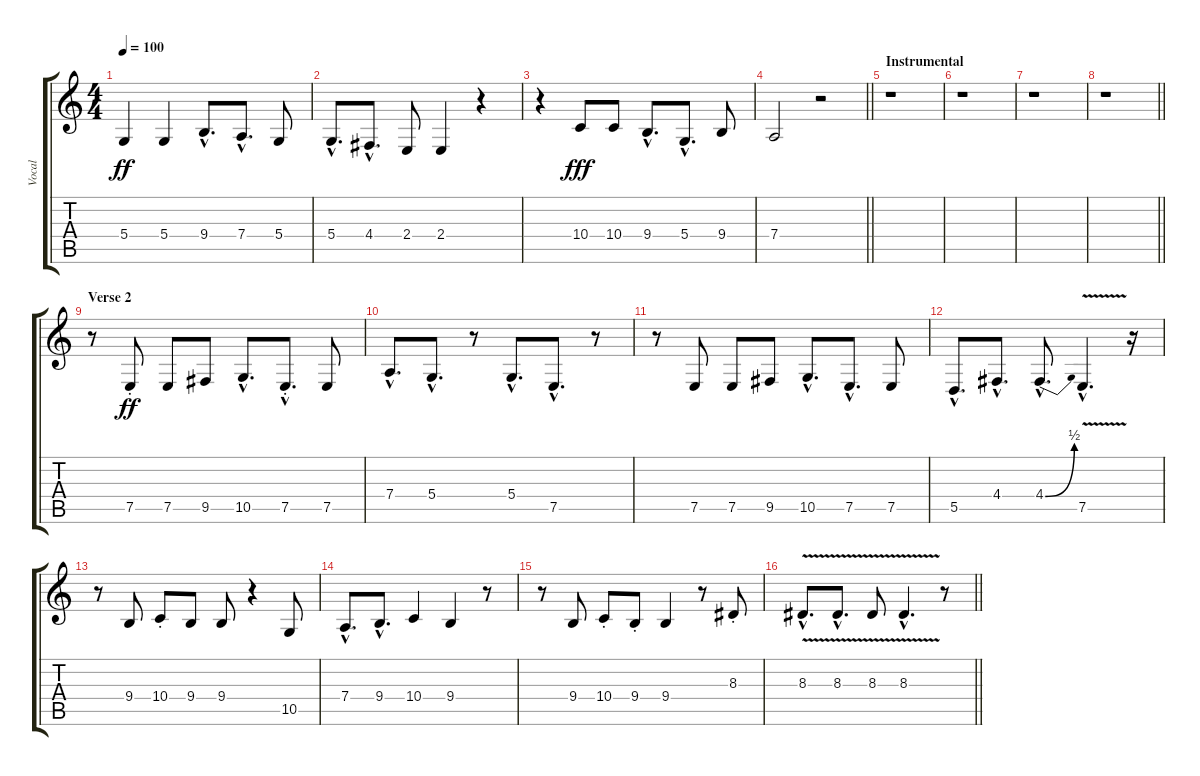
\track ("Vocal" "Vocal") {instrument tenorsax}
\staff {score tabs}
\tuning (E4 B3 G3 D3 A2 E2) {hide}
\ts (4 4)
\tempo 100
\clef g2
\ks c
5.4.4{dy ff} 5.4.4 9.4{hac}.8{d} 7.4{hac}.8{d} 5.4.8 |
5.4{hac}.8{d} 4.4{hac}.8{d} 2.4.8 2.4.4 r.4 |
r.4 10.4.8{dy fff} 10.4.8 9.4{hac}.8{d} 5.4{hac}.8{d} 9.4.8 |
\barLineRight lightlight
7.4.2 r.2 |
\section ("" "Instrumental")
r.1 |
r.1 |
r.1 |
\barLineRight lightlight
r.1 |
\section ("" "Verse 2")
r.8 7.5{st}.8{dy ff} 7.5.8 9.5.8 10.5{hac}.8{d} 7.5{hac st}.8{d} 7.5.8 |
7.4{hac}.8{d} 5.4{hac}.8{d} r.8 5.4{hac}.8{d} 7.5{hac}.8{d} r.8 |
r.8 7.5.8 7.5.8 9.5.8 10.5{hac}.8{d} 7.5{hac}.8{d} 7.5.8 |
5.5{hac}.8{d} 4.4{hac}.8{d} 4.4{be (bend 0 0 60 2) hac}.8{d} 7.5{v hac}.4{d} r.16 |
r.8 9.4.8 10.4{st}.8 9.4.8 9.4.8 r.4 10.5.8 |
7.4{hac}.8{d} 9.4{hac}.8{d} 10.4.4 9.4.4 r.8 |
r.8 9.4.8 10.4{st}.8 9.4{st}.8 9.4.4 r.8 8.3{st}.8 |
\barLineRight lightlight
8.3{v hac}.8{d} 8.3{v hac}.8{d} 8.3{v}.8 8.3{v hac}.4{d} r.8
